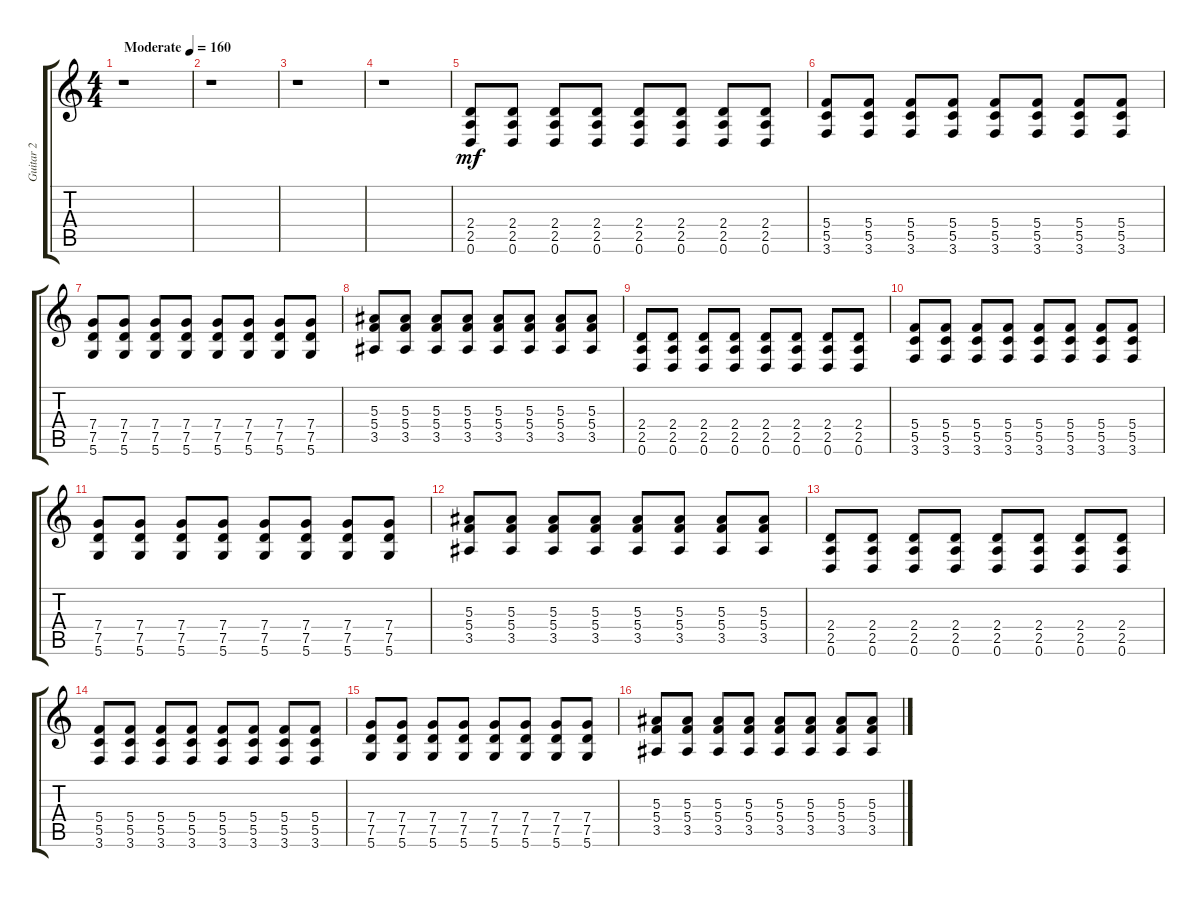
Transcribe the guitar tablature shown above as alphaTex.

\track ("Guitar 2" "Guitar 2") {instrument distortionguitar}
\staff {score tabs}
\tuning (D4 A3 F3 C3 G2 D2) {hide}
\ts (4 4)
\tempo (160 "Moderate")
\clef g2
\ks c
r.1{dy mf instrument distortionguitar} |
r.1 |
r.1 |
r.1 |
(2.4 2.5 0.6).8 (2.4 2.5 0.6).8 (2.4 2.5 0.6).8 (2.4 2.5 0.6).8 (2.4 2.5 0.6).8 (2.4 2.5 0.6).8 (2.4 2.5 0.6).8 (2.4 2.5 0.6).8 |
(5.4 5.5 3.6).8 (5.4 5.5 3.6).8 (5.4 5.5 3.6).8 (5.4 5.5 3.6).8 (5.4 5.5 3.6).8 (5.4 5.5 3.6).8 (5.4 5.5 3.6).8 (5.4 5.5 3.6).8 |
(7.4 7.5 5.6).8 (7.4 7.5 5.6).8 (7.4 7.5 5.6).8 (7.4 7.5 5.6).8 (7.4 7.5 5.6).8 (7.4 7.5 5.6).8 (7.4 7.5 5.6).8 (7.4 7.5 5.6).8 |
(5.3 5.4 3.5).8 (5.3 5.4 3.5).8 (5.3 5.4 3.5).8 (5.3 5.4 3.5).8 (5.3 5.4 3.5).8 (5.3 5.4 3.5).8 (5.3 5.4 3.5).8 (5.3 5.4 3.5).8 |
(2.4 2.5 0.6).8 (2.4 2.5 0.6).8 (2.4 2.5 0.6).8 (2.4 2.5 0.6).8 (2.4 2.5 0.6).8 (2.4 2.5 0.6).8 (2.4 2.5 0.6).8 (2.4 2.5 0.6).8 |
(5.4 5.5 3.6).8 (5.4 5.5 3.6).8 (5.4 5.5 3.6).8 (5.4 5.5 3.6).8 (5.4 5.5 3.6).8 (5.4 5.5 3.6).8 (5.4 5.5 3.6).8 (5.4 5.5 3.6).8 |
(7.4 7.5 5.6).8 (7.4 7.5 5.6).8 (7.4 7.5 5.6).8 (7.4 7.5 5.6).8 (7.4 7.5 5.6).8 (7.4 7.5 5.6).8 (7.4 7.5 5.6).8 (7.4 7.5 5.6).8 |
(5.3 5.4 3.5).8 (5.3 5.4 3.5).8 (5.3 5.4 3.5).8 (5.3 5.4 3.5).8 (5.3 5.4 3.5).8 (5.3 5.4 3.5).8 (5.3 5.4 3.5).8 (5.3 5.4 3.5).8 |
(2.4 2.5 0.6).8 (2.4 2.5 0.6).8 (2.4 2.5 0.6).8 (2.4 2.5 0.6).8 (2.4 2.5 0.6).8 (2.4 2.5 0.6).8 (2.4 2.5 0.6).8 (2.4 2.5 0.6).8 |
(5.4 5.5 3.6).8 (5.4 5.5 3.6).8 (5.4 5.5 3.6).8 (5.4 5.5 3.6).8 (5.4 5.5 3.6).8 (5.4 5.5 3.6).8 (5.4 5.5 3.6).8 (5.4 5.5 3.6).8 |
(7.4 7.5 5.6).8 (7.4 7.5 5.6).8 (7.4 7.5 5.6).8 (7.4 7.5 5.6).8 (7.4 7.5 5.6).8 (7.4 7.5 5.6).8 (7.4 7.5 5.6).8 (7.4 7.5 5.6).8 |
(5.3 5.4 3.5).8 (5.3 5.4 3.5).8 (5.3 5.4 3.5).8 (5.3 5.4 3.5).8 (5.3 5.4 3.5).8 (5.3 5.4 3.5).8 (5.3 5.4 3.5).8 (5.3 5.4 3.5).8
